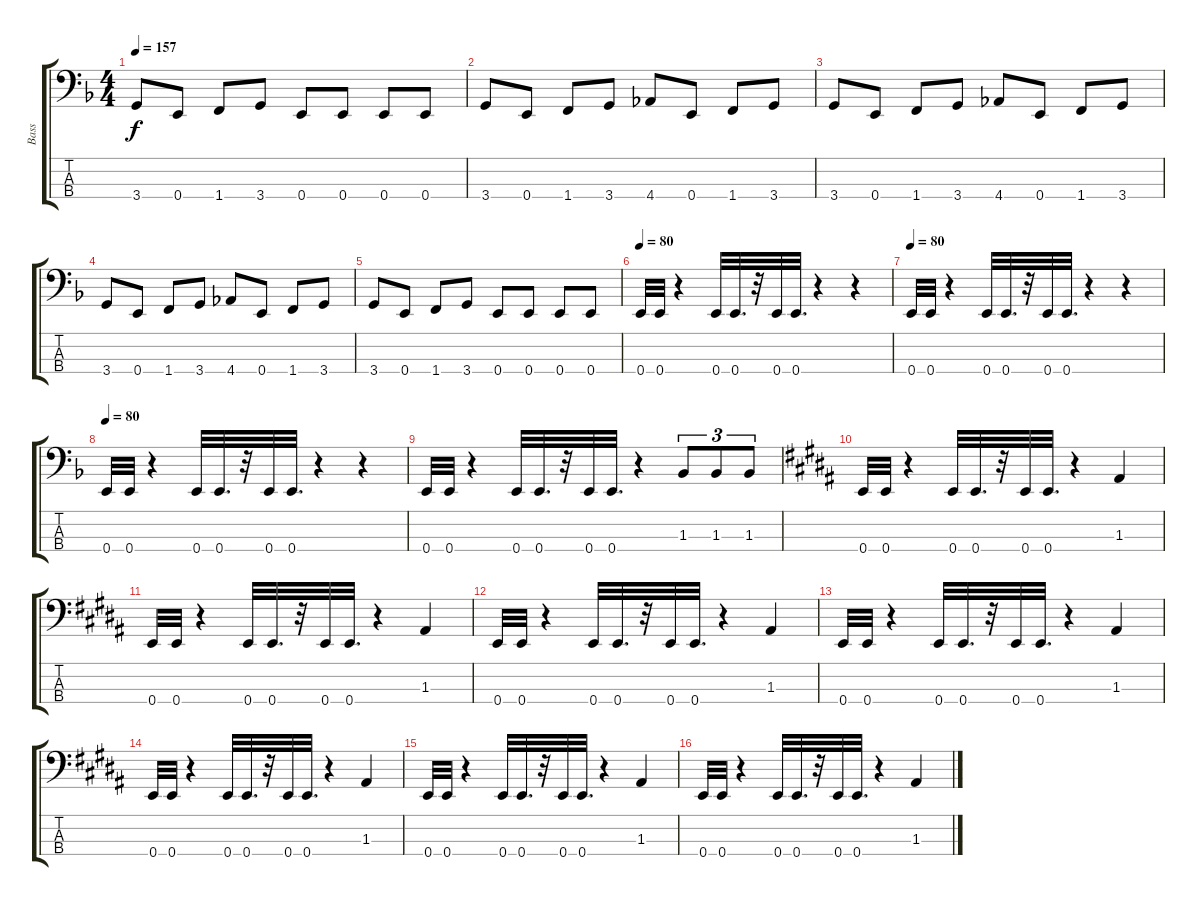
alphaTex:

\track ("Bass" "Bass") {instrument electricbassfinger}
\staff {score tabs}
\tuning (G2 D2 A1 E1) {hide}
\ts (4 4)
\tempo 157
\clef f4
\ks f
3.4.8{dy f} 0.4.8 1.4.8 3.4.8 0.4.8 0.4.8 0.4.8 0.4.8 |
3.4.8 0.4.8 1.4.8 3.4.8 4.4.8 0.4.8 1.4.8 3.4.8 |
3.4.8 0.4.8 1.4.8 3.4.8 4.4.8 0.4.8 1.4.8 3.4.8 |
3.4.8 0.4.8 1.4.8 3.4.8 4.4.8 0.4.8 1.4.8 3.4.8 |
3.4.8 0.4.8 1.4.8 3.4.8 0.4.8 0.4.8 0.4.8 0.4.8 |
\tempo 80
0.4.32 0.4.32 r.4 0.4.32 0.4.32{d} r.32 0.4.32 0.4.32{d} r.4 r.4 |
\tempo 80
0.4.32 0.4.32 r.4 0.4.32 0.4.32{d} r.32 0.4.32 0.4.32{d} r.4 r.4 |
\tempo 80
0.4.32 0.4.32 r.4 0.4.32 0.4.32{d} r.32 0.4.32 0.4.32{d} r.4 r.4 |
0.4.32 0.4.32 r.4 0.4.32 0.4.32{d} r.32 0.4.32 0.4.32{d} r.4 1.3.8{tu (3 2)} 1.3.8{tu (3 2)} 1.3.8{tu (3 2)} |
\ks b
0.4.32 0.4.32 r.4 0.4.32 0.4.32{d} r.32 0.4.32 0.4.32{d} r.4 1.3.4 |
\ks g#minor
0.4.32 0.4.32 r.4 0.4.32 0.4.32{d} r.32 0.4.32 0.4.32{d} r.4 1.3.4 |
0.4.32 0.4.32 r.4 0.4.32 0.4.32{d} r.32 0.4.32 0.4.32{d} r.4 1.3.4 |
0.4.32 0.4.32 r.4 0.4.32 0.4.32{d} r.32 0.4.32 0.4.32{d} r.4 1.3.4 |
\ks b
0.4.32 0.4.32 r.4 0.4.32 0.4.32{d} r.32 0.4.32 0.4.32{d} r.4 1.3.4 |
\ks g#minor
0.4.32 0.4.32 r.4 0.4.32 0.4.32{d} r.32 0.4.32 0.4.32{d} r.4 1.3.4 |
0.4.32 0.4.32 r.4 0.4.32 0.4.32{d} r.32 0.4.32 0.4.32{d} r.4 1.3.4
